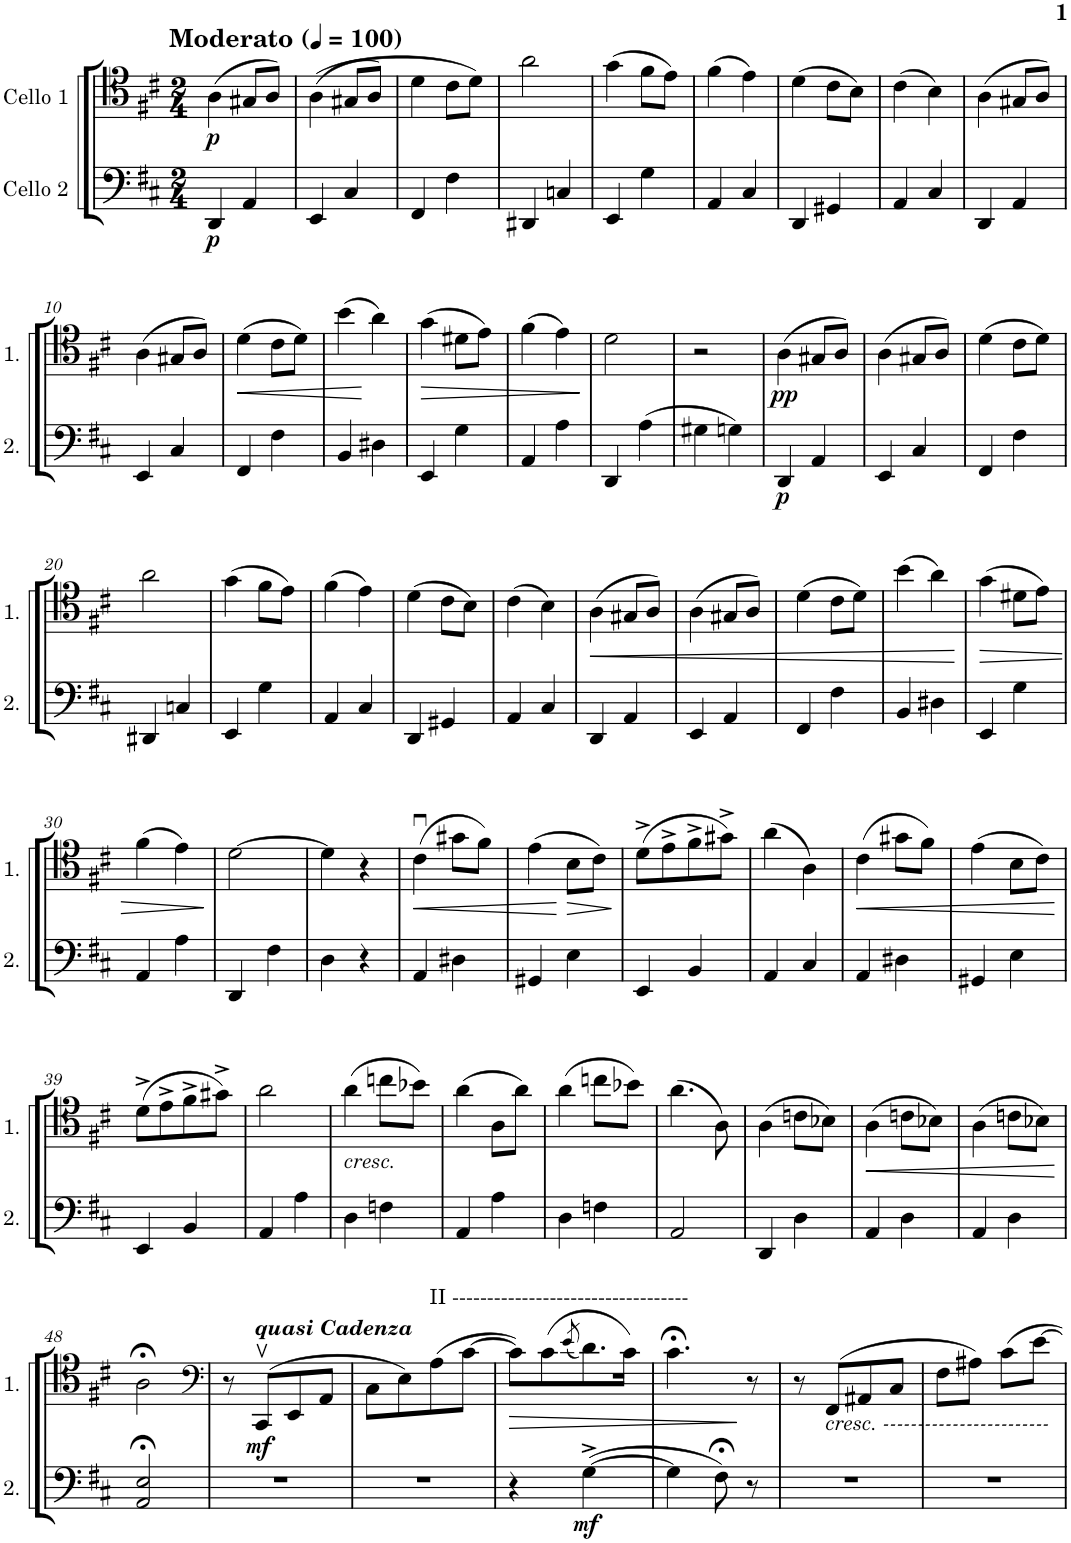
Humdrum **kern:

**kern	**dynam	**kern	**dynam
*part2	*part2	*part1	*part1
*staff2	*staff2	*staff1	*staff1
*I"Cello 2	*	*I"Cello 1	*
*clefF4	*	*clefC4	*
*k[f#c#]	*	*k[f#c#]	*
*M2/4	*	*M2/4	*
*MM100	*	*MM100	*
=1	=1	=1	=1
!	!	!LO:TX:a:B:t=Moderato	!
!	!LO:DY:b	!	!LO:DY:b
4DD/	p	(4A\	p
4AA/	.	8G#X/L	.
.	.	8A/J)	.
=2	=2	=2	=2
4EE/	.	((4A\	.
4C#/	.	8G#X/L	.
.	.	8A/J)	.
=3	=3	=3	=3
4FF#/	.	4d\	.
4F#\	.	8c#\L	.
.	.	8d\J)	.
=4	=4	=4	=4
4DD#X/	.	2a\	.
4Cn/	.	.	.
=5	=5	=5	=5
4EE/	.	(4g\	.
4G\	.	8f#\L	.
.	.	8e\J)	.
=6	=6	=6	=6
4AA/	.	(4f#\	.
4C#/	.	4e\)	.
=7	=7	=7	=7
4DD/	.	(4d\	.
4GG#X/	.	8c#\L	.
.	.	8B\J)	.
=8	=8	=8	=8
4AA/	.	(4c#\	.
4C#/	.	4B\)	.
=9	=9	=9	=9
4DD/	.	(4A\	.
4AA/	.	8G#X/L	.
.	.	8A/J)	.
!!LO:LB:g=z
=10	=10	=10	=10
4EE/	.	(4A\	.
4C#/	.	8G#X/L	.
.	.	8A/J)	.
=11	=11	=11	=11
!	!	!	!LO:HP:b
4FF#/	.	(4d\	<
4F#\	.	8c#\L	.
.	.	8d\J)	.
=12	=12	=12	=12
4BB/	.	(4b\	.
4D#X\	.	4a\)	[
=13	=13	=13	=13
!	!	!	!LO:HP:b
4EE/	.	(4g\	>
4G\	.	8d#X\L	.
.	.	8e\J)	.
=14	=14	=14	=14
4AA/	.	(4f#\	.
4A\	.	4e\)	.
.	.	.	]
=15	=15	=15	=15
4DD/	.	2d\	.
(4A\	.	.	.
=16	=16	=16	=16
4G#X\	.	2r	.
4Gn\)	.	.	.
=17	=17	=17	=17
!	!LO:DY:b	!	!LO:DY:b
4DD/	p	(4A\	pp
4AA/	.	8G#X/L	.
.	.	8A/J)	.
=18	=18	=18	=18
4EE/	.	(4A\	.
4C#/	.	8G#X/L	.
.	.	8A/J)	.
=19	=19	=19	=19
4FF#/	.	(4d\	.
4F#\	.	8c#\L	.
.	.	8d\J)	.
!!LO:LB:g=z
=20	=20	=20	=20
4DD#X/	.	2a\	.
4Cn/	.	.	.
=21	=21	=21	=21
4EE/	.	(4g\	.
4G\	.	8f#\L	.
.	.	8e\J)	.
=22	=22	=22	=22
4AA/	.	(4f#\	.
4C#/	.	4e\)	.
=23	=23	=23	=23
4DD/	.	(4d\	.
4GG#X/	.	8c#\L	.
.	.	8B\J)	.
=24	=24	=24	=24
4AA/	.	(4c#\	.
4C#/	.	4B\)	.
=25	=25	=25	=25
!	!	!	!LO:HP:b
4DD/	.	(4A\	<
4AA/	.	8G#X/L	.
.	.	8A/J)	.
=26	=26	=26	=26
4EE/	.	(4A\	.
4AA/	.	8G#X/L	.
.	.	8A/J)	.
=27	=27	=27	=27
4FF#/	.	(4d\	.
4F#\	.	8c#\L	.
.	.	8d\J)	.
=28	=28	=28	=28
4BB/	.	(4b\	.
4D#X\	.	4a\)	.
.	.	.	[
=29	=29	=29	=29
!	!	!	!LO:HP:b
4EE/	.	(4g\	>
4G\	.	8d#X\L	.
.	.	8e\J)	.
!!LO:LB:g=z
=30	=30	=30	=30
4AA/	.	(4f#\	.
4A\	.	4e\)	.
.	.	.	]
=31	=31	=31	=31
4DD/	.	[2d\	.
4F#\	.	.	.
=32	=32	=32	=32
4D\	.	4d\]	.
4r	.	4r	.
=33	=33	=33	=33
!	!	!	!LO:HP:b
4AA/	.	(4c#u\	<
4D#X\	.	8g#X\L	.
.	.	8f#\J)	.
=34	=34	=34	=34
4GG#X/	.	(4e\	.
!	!	!	!LO:HP:n=1:b
4E\	.	8B\L	[ >
.	.	8c#\J)	.
.	.	.	]
=35	=35	=35	=35
4EE/	.	(8d^\L	.
.	.	8e^\	.
4BB/	.	8f#^\	.
.	.	8g#X^\J)	.
=36	=36	=36	=36
4AA/	.	(4a\	.
4C#/	.	4A\)	.
=37	=37	=37	=37
!	!	!	!LO:HP:b
4AA/	.	(4c#\	<
4D#X\	.	8g#X\L	.
.	.	8f#\J)	.
=38	=38	=38	=38
4GG#X/	.	(4e\	.
4E\	.	8B\L	.
.	.	8c#\J)	.
.	.	.	[
!!LO:LB:g=z
=39	=39	=39	=39
4EE/	.	(8d^\L	.
.	.	8e^\	.
4BB/	.	8f#^\	.
.	.	8g#X^\J)	.
=40	=40	=40	=40
4AA/	.	2a\	.
4A\	.	.	.
=41	=41	=41	=41
!	!	!LO:TX:b:i:t=cresc.	!
4D\	.	(4a\	.
4Fn\	.	8ccn\L	.
.	.	8b-X\J)	.
=42	=42	=42	=42
4AA/	.	(4a\	.
4A\	.	8A\L	.
.	.	8a\J)	.
=43	=43	=43	=43
4D\	.	(4a\	.
4Fn\	.	8ccn\L	.
.	.	8b-X\J)	.
=44	=44	=44	=44
2AA/	.	(4.a\	.
.	.	8A\)	.
=45	=45	=45	=45
4DD/	.	(4A\	.
4D\	.	8cn\L	.
.	.	8B-X\J)	.
=46	=46	=46	=46
!	!	!	!LO:HP:b
4AA/	.	(4A\	<
4D\	.	8cn\L	.
.	.	8B-X\J)	.
=47	=47	=47	=47
4AA/	.	(4A\	.
4D\	.	8cn\L	.
.	.	8B-X\J)	.
.	.	.	[
!!LO:LB:g=z
=48	=48	=48	=48
2AA/;< 2E/;<	.	2A;<\	.
=49	=49	=49	=49
*	*	*clefF4	*
2r	.	8r	.
!	!	!LO:TX:a:Bi:t=quasi Cadenza	!
!	!	!	!LO:DY:b
.	.	(8CC#v/L	mf
.	.	8EE/	.
.	.	8AA/J	.
=50	=50	=50	=50
2r	.	8C#\L	.
.	.	8E\)	.
!	!	!LO:TX:a:t=II ----------------------------------	!
.	.	(8A\	.
.	.	[8c#\J	.
=51	=51	=51	=51
!	!	!	!LO:HP:b
4r	.	8c#\L])	>
.	.	(8c#\	.
.	.	(8qe/	.
!	!LO:DY:b	!	!
([4G^\	mf	8.d\)	.
.	.	16c#\Jk)	.
=52	=52	=52	=52
4G\]	.	4.c#;<\	.
8F#;<\)	.	.	.
8r	.	8r	]
=53	=53	=53	=53
2r	.	8r	.
!	!	!LO:TX:b:i:t=cresc. ------------------------	!
.	.	(8FF#/L	.
.	.	8AA#X/	.
.	.	8C#/J	.
=54	=54	=54	=54
2r	.	8F#\L	.
.	.	8A#X\J)	.
.	.	8c#\L	.
.	.	[8e\J	.
=	=	=	=
*-	*-	*-	*-
